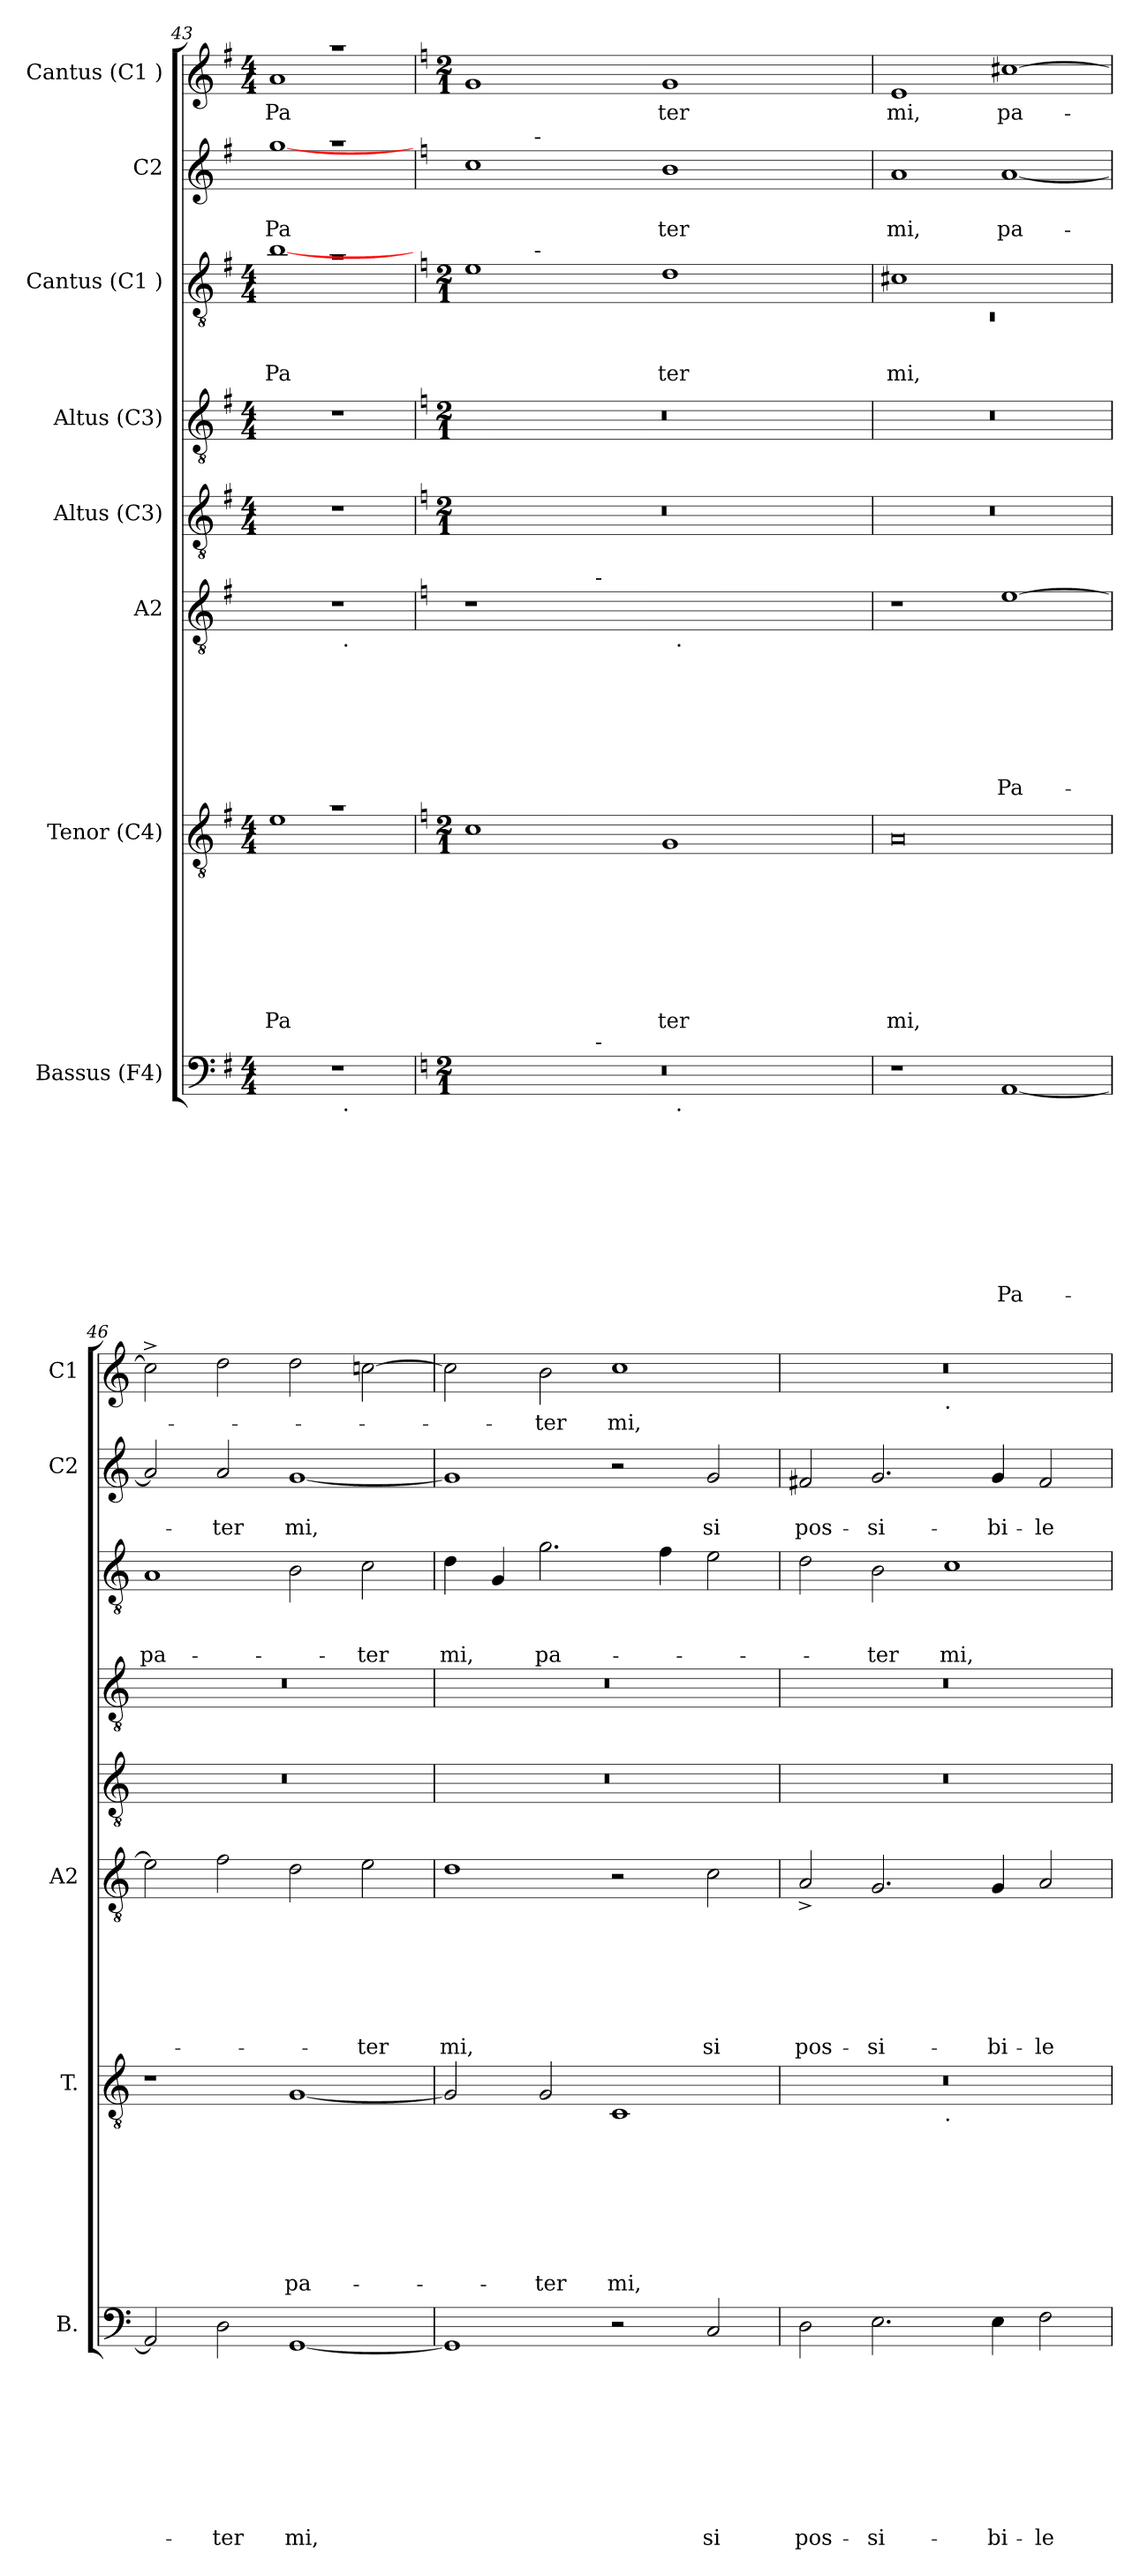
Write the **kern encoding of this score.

**kern	**text	**text	**text	**text	**text	**text	**text	**text	**text	**kern	**text	**text	**text	**text	**text	**text	**text	**text	**kern	**text	**text	**text	**text	**text	**text	**text	**kern	**kern	**kern	**text	**text	**text	**kern	**text	**text	**kern	**text
*part8	*part8	*part8	*part8	*part8	*part8	*part8	*part8	*part8	*part8	*part7	*part7	*part7	*part7	*part7	*part7	*part7	*part7	*part7	*part6	*part6	*part6	*part6	*part6	*part6	*part6	*part6	*part5	*part4	*part3	*part3	*part3	*part3	*part2	*part2	*part2	*part1	*part1
*staff8	*staff8	*staff8	*staff8	*staff8	*staff8	*staff8	*staff8	*staff8	*staff8	*staff7	*staff7	*staff7	*staff7	*staff7	*staff7	*staff7	*staff7	*staff7	*staff6	*staff6	*staff6	*staff6	*staff6	*staff6	*staff6	*staff6	*staff5	*staff4	*staff3	*staff3	*staff3	*staff3	*staff2	*staff2	*staff2	*staff1	*staff1
*I"Bassus (F4)	*	*	*	*	*	*	*	*	*	*I"Tenor (C4)	*	*	*	*	*	*	*	*	*I"A2	*	*	*	*	*	*	*	*I"Altus (C3)	*I"Altus (C3)	*I"Cantus (C1 )	*	*	*	*I"C2	*	*	*I"Cantus (C1 )	*
*I'B.	*	*	*	*	*	*	*	*	*	*I'T.	*	*	*	*	*	*	*	*	*I'A2	*	*	*	*	*	*	*	*	*	*	*	*	*	*I'C2	*	*	*I'C1	*
*clefF4	*	*	*	*	*	*	*	*	*	*clefGv2	*	*	*	*	*	*	*	*	*clefGv2	*	*	*	*	*	*	*	*clefGv2	*clefGv2	*clefGv2	*	*	*	*clefG2	*	*	*clefG2	*
*k[f#]	*	*	*	*	*	*	*	*	*	*k[f#]	*	*	*	*	*	*	*	*	*k[f#]	*	*	*	*	*	*	*	*k[f#]	*k[f#]	*k[f#]	*	*	*	*k[f#]	*	*	*k[f#]	*
*G:	*	*	*	*	*	*	*	*	*	*G:	*	*	*	*	*	*	*	*	*G:	*	*	*	*	*	*	*	*G:	*G:	*G:	*	*	*	*G:	*	*	*G:	*
*M4/4	*	*	*	*	*	*	*	*	*	*M4/4	*	*	*	*	*	*	*	*	*	*	*	*	*	*	*	*	*M4/4	*M4/4	*M4/4	*	*	*	*	*	*	*M4/4	*
=43	=43	=43	=43	=43	=43	=43	=43	=43	=43	=43	=43	=43	=43	=43	=43	=43	=43	=43	=43	=43	=43	=43	=43	=43	=43	=43	=43	=43	=43	=43	=43	=43	=43	=43	=43	=43	=43
*	*	*	*	*	*	*	*	*	*	*^	*	*	*	*	*	*	*	*	*	*	*	*	*	*	*	*	*	*	*	*	*	*	*	*	*	*	*
!	!	!	!	!	!	!	!	!	!	!	!	!	!	!	!	!	!	!	!LO:LY:b	!	!	!	!	!	!	!	!	!	!	!	!	!	!LO:LY:b	!	!	!LO:LY:b	!	!LO:LY:b
*^	*	*	*	*	*	*	*	*	*	*	*	*	*	*	*	*	*	*	*	*^	*	*	*	*	*	*	*	*	*	*^	*	*	*	*^	*	*	*^	*
1r	2ryy	.	.	.	.	.	.	.	.	.	1ra	1e	.	.	.	.	.	.	.	Pa-	1r	2ryy	.	.	.	.	.	.	.	1r	1r	1ra	[<1b	.	.	Pa-	1raa	[<1gg	.	Pa-	1raa	1a	Pa-
!	!	!	!	!	!	!	!	!	!	!	!	!	!	!	!	!	!	!	!	!	!	!LO:TX:b:t=.	!	!	!	!	!	!	!	!	!	!	!	!	!	!	!	!	!	!	!	!	!
!	!LO:TX:b:t=.	!	!	!	!	!	!	!	!	!	!	!	!	!	!	!	!	!	!	!	!	!	!	!	!	!	!	!	!	!	!	!	!	!	!	!	!	!	!	!	!	!	!
.	2ryy	.	.	.	.	.	.	.	.	.	.	.	.	.	.	.	.	.	.	.	.	2ryy	.	.	.	.	.	.	.	.	.	.	.	.	.	.	.	.	.	.	.	.	.
*v	*v	*	*	*	*	*	*	*	*	*	*	*	*	*	*	*	*	*	*	*	*	*	*	*	*	*	*	*	*	*	*	*	*	*	*	*	*	*	*	*	*v	*v	*
*	*	*	*	*	*	*	*	*	*	*v	*v	*	*	*	*	*	*	*	*	*	*	*	*	*	*	*	*	*	*	*	*	*	*	*	*	*	*	*	*	*	*
!!LO:LB:g=z
=44	=44	=44	=44	=44	=44	=44	=44	=44	=44	=44	=44	=44	=44	=44	=44	=44	=44	=44	=44	=44	=44	=44	=44	=44	=44	=44	=44	=44	=44	=44	=44	=44	=44	=44	=44	=44	=44	=44	=44	=44
*k[]	*	*	*	*	*	*	*	*	*	*k[]	*	*	*	*	*	*	*	*	*k[]	*	*	*	*	*	*	*	*	*k[]	*k[]	*k[]	*	*	*	*	*k[]	*	*	*	*k[]	*
*C:	*	*	*	*	*	*	*	*	*	*C:	*	*	*	*	*	*	*	*	*C:	*	*	*	*	*	*	*	*	*C:	*C:	*C:	*	*	*	*	*C:	*	*	*	*C:	*
*M2/1	*	*	*	*	*	*	*	*	*	*M2/1	*	*	*	*	*	*	*	*	*	*	*	*	*	*	*	*	*	*M2/1	*M2/1	*M2/1	*	*	*	*	*	*	*	*	*M2/1	*
*^	*	*	*	*	*	*	*	*	*	*	*	*	*	*	*	*	*	*	*	*	*	*	*	*	*	*	*	*	*	*	*	*	*	*	*	*	*	*	*	*
*	*^	*	*	*	*	*	*	*	*	*	*	*	*	*	*	*	*	*	*	*	*	*	*	*	*	*	*	*	*	*	*	*	*	*	*	*	*	*	*	*	*
0r	2ryy	1ryy	.	.	.	.	.	.	.	.	.	1c	.	.	.	.	.	.	.	.	1r	2ryy	.	.	.	.	.	.	.	0r	0r	1e	4ryy	.	.	.	1cc	4ryy	.	.	1g	.
.	.	.	.	.	.	.	.	.	.	.	.	.	.	.	.	.	.	.	.	.	.	.	.	.	.	.	.	.	.	.	.	.	16ryy	.	.	.	.	16ryy	.	.	.	.
!	!	!	!	!	!	!	!	!	!	!	!	!	!	!	!	!	!	!	!	!	!	!	!	!	!	!	!	!	!	!	!	!	!	!	!	!	!	!LO:TX:a:t=-	!	!	!	!
!	!	!	!	!	!	!	!	!	!	!	!	!	!	!	!	!	!	!	!	!	!	!	!	!	!	!	!	!	!	!	!	!	!LO:TX:a:t=-	!	!	!	!	!	!	!	!	!
.	.	.	.	.	.	.	.	.	.	.	.	.	.	.	.	.	.	.	.	.	.	.	.	.	.	.	.	.	.	.	.	.	1ryy	.	.	.	.	1ryy	.	.	.	.
.	16ryy	.	.	.	.	.	.	.	.	.	.	.	.	.	.	.	.	.	.	.	.	16ryy	.	.	.	.	.	.	.	.	.	.	.	.	.	.	.	.	.	.	.	.
!	!	!	!	!	!	!	!	!	!	!	!	!	!	!	!	!	!	!	!	!	!	!LO:TX:a:t=-	!	!	!	!	!	!	!	!	!	!	!	!	!	!	!	!	!	!	!	!
!	!LO:TX:a:t=-	!	!	!	!	!	!	!	!	!	!	!	!	!	!	!	!	!	!	!	!	!	!	!	!	!	!	!	!	!	!	!	!	!	!	!	!	!	!	!	!	!
.	1ryy	.	.	.	.	.	.	.	.	.	.	.	.	.	.	.	.	.	.	.	.	1ryy	.	.	.	.	.	.	.	.	.	.	.	.	.	.	.	.	.	.	.	.
!	!	!	!	!	!	!	!	!	!	!	!	!	!	!	!	!	!	!	!	!LO:LY:b	!	!	!	!	!	!	!	!	!	!	!	!	!	!	!	!LO:LY:b	!	!	!	!LO:LY:b	!	!LO:LY:b
.	.	32ryy	.	.	.	.	.	.	.	.	.	1G	.	.	.	.	.	.	.	-ter	32ryy	.	.	.	.	.	.	.	.	.	.	1d	.	.	.	-ter	1b	.	.	-ter	1g	-ter
!	!	!	!	!	!	!	!	!	!	!	!	!	!	!	!	!	!	!	!	!	!LO:TX:b:t=.	!	!	!	!	!	!	!	!	!	!	!	!	!	!	!	!	!	!	!	!	!
!	!	!LO:TX:b:t=.	!	!	!	!	!	!	!	!	!	!	!	!	!	!	!	!	!	!	!	!	!	!	!	!	!	!	!	!	!	!	!	!	!	!	!	!	!	!	!	!
.	.	2ryy	.	.	.	.	.	.	.	.	.	.	.	.	.	.	.	.	.	.	32%31ryy	.	.	.	.	.	.	.	.	.	.	.	.	.	.	.	.	.	.	.	.	.
.	.	.	.	.	.	.	.	.	.	.	.	.	.	.	.	.	.	.	.	.	.	.	.	.	.	.	.	.	.	.	.	.	2ryy	.	.	.	.	2ryy	.	.	.	.
.	.	4...ryy	.	.	.	.	.	.	.	.	.	.	.	.	.	.	.	.	.	.	.	.	.	.	.	.	.	.	.	.	.	.	.	.	.	.	.	.	.	.	.	.
.	4..ryy	.	.	.	.	.	.	.	.	.	.	.	.	.	.	.	.	.	.	.	.	4..ryy	.	.	.	.	.	.	.	.	.	.	.	.	.	.	.	.	.	.	.	.
.	.	.	.	.	.	.	.	.	.	.	.	.	.	.	.	.	.	.	.	.	.	.	.	.	.	.	.	.	.	.	.	.	8.ryy	.	.	.	.	8.ryy	.	.	.	.
=45	=45	=45	=45	=45	=45	=45	=45	=45	=45	=45	=45	=45	=45	=45	=45	=45	=45	=45	=45	=45	=45	=45	=45	=45	=45	=45	=45	=45	=45	=45	=45	=45	=45	=45	=45	=45	=45	=45	=45	=45	=45	=45
!	!	!	!	!	!	!	!	!	!	!	!	!	!	!	!	!	!	!	!	!LO:LY:b	!	!	!	!	!	!	!	!	!	!	!	!	!LO:N:vis=1	!	!	!LO:LY:b	!	!	!	!LO:LY:b	!	!LO:LY:b
*v	*v	*v	*	*	*	*	*	*	*	*	*	*	*	*	*	*	*	*	*	*	*v	*v	*	*	*	*	*	*	*	*	*	*	*	*	*	*	*v	*v	*	*	*	*
1r	.	.	.	.	.	.	.	.	.	0A	.	.	.	.	.	.	.	mi,	1r	.	.	.	.	.	.	.	0r	0r	1c#X	0rC	.	.	mi,	1a	.	mi,	1e	mi,
!	!	!	!	!	!	!	!	!	!LO:LY:b	!	!	!	!	!	!	!	!	!	!	!	!	!	!	!	!	!LO:LY:b	!	!	!	!	!	!	!	!	!	!LO:LY:b	!	!LO:LY:b
[<1AA	.	.	.	.	.	.	.	.	Pa-	.	.	.	.	.	.	.	.	.	[>1e	.	.	.	.	.	.	Pa-	.	.	1ryy	.	.	.	.	[<1a	.	pa-	[>1cc#X	pa-
*	*	*	*	*	*	*	*	*	*	*	*	*	*	*	*	*	*	*	*	*	*	*	*	*	*	*	*	*	*v	*v	*	*	*	*	*	*	*	*
=46	=46	=46	=46	=46	=46	=46	=46	=46	=46	=46	=46	=46	=46	=46	=46	=46	=46	=46	=46	=46	=46	=46	=46	=46	=46	=46	=46	=46	=46	=46	=46	=46	=46	=46	=46	=46	=46
!	!	!	!	!	!	!	!	!	!	!	!	!	!	!	!	!	!	!	!	!	!	!	!	!	!	!	!	!	!	!	!	!LO:LY:b	!	!	!	!	!
2AA/]	.	.	.	.	.	.	.	.	.	1r	.	.	.	.	.	.	.	.	2e\]	.	.	.	.	.	.	.	0r	0r	1A	.	.	pa-	2a/]	.	.	2cc#^>\]	.
!	!	!	!	!	!	!	!	!	!LO:LY:b	!	!	!	!	!	!	!	!	!	!	!	!	!	!	!	!	!	!	!	!	!	!	!	!	!	!LO:LY:b	!	!
2D\	.	.	.	.	.	.	.	.	-ter	.	.	.	.	.	.	.	.	.	2f\	.	.	.	.	.	.	.	.	.	.	.	.	.	2a/	.	-ter	2dd\	.
!	!	!	!	!	!	!	!	!	!LO:LY:b	!	!	!	!	!	!	!	!	!LO:LY:b	!	!	!	!	!	!	!	!	!	!	!	!	!	!	!	!	!LO:LY:b	!	!
[<1GG	.	.	.	.	.	.	.	.	mi,	[<1G	.	.	.	.	.	.	.	pa-	2d\	.	.	.	.	.	.	.	.	.	2B\	.	.	.	[<1g	.	mi,	2dd\	.
!	!	!	!	!	!	!	!	!	!	!	!	!	!	!	!	!	!	!	!	!	!	!	!	!	!	!LO:LY:b	!	!	!	!	!	!LO:LY:b	!	!	!	!	!
.	.	.	.	.	.	.	.	.	.	.	.	.	.	.	.	.	.	.	2e\	.	.	.	.	.	.	-ter	.	.	2c\	.	.	-ter	.	.	.	[>2cc\	.
=47	=47	=47	=47	=47	=47	=47	=47	=47	=47	=47	=47	=47	=47	=47	=47	=47	=47	=47	=47	=47	=47	=47	=47	=47	=47	=47	=47	=47	=47	=47	=47	=47	=47	=47	=47	=47	=47
!	!	!	!	!	!	!	!	!	!	!	!	!	!	!	!	!	!	!	!	!	!	!	!	!	!	!LO:LY:b	!	!	!	!	!	!LO:LY:b	!	!	!	!	!
1GG]	.	.	.	.	.	.	.	.	.	2G/]	.	.	.	.	.	.	.	.	1d	.	.	.	.	.	.	mi,	0r	0r	4d\	.	.	mi,	1g]	.	.	2cc\]	.
.	.	.	.	.	.	.	.	.	.	.	.	.	.	.	.	.	.	.	.	.	.	.	.	.	.	.	.	.	4G/	.	.	.	.	.	.	.	.
!	!	!	!	!	!	!	!	!	!	!	!	!	!	!	!	!	!	!LO:LY:b	!	!	!	!	!	!	!	!	!	!	!	!	!	!LO:LY:b	!	!	!	!	!LO:LY:b
.	.	.	.	.	.	.	.	.	.	2G/	.	.	.	.	.	.	.	-ter	.	.	.	.	.	.	.	.	.	.	2.g\	.	.	pa-	.	.	.	2b\	-ter
!	!	!	!	!	!	!	!	!	!	!	!	!	!	!	!	!	!	!LO:LY:b	!	!	!	!	!	!	!	!	!	!	!	!	!	!	!	!	!	!	!LO:LY:b
2r	.	.	.	.	.	.	.	.	.	1C	.	.	.	.	.	.	.	mi,	2r	.	.	.	.	.	.	.	.	.	.	.	.	.	2r	.	.	1cc	mi,
.	.	.	.	.	.	.	.	.	.	.	.	.	.	.	.	.	.	.	.	.	.	.	.	.	.	.	.	.	4f\	.	.	.	.	.	.	.	.
!	!	!	!	!	!	!	!	!	!LO:LY:b	!	!	!	!	!	!	!	!	!	!	!	!	!	!	!	!	!LO:LY:b	!	!	!	!	!	!	!	!	!LO:LY:b	!	!
2C/	.	.	.	.	.	.	.	.	si	.	.	.	.	.	.	.	.	.	2c\	.	.	.	.	.	.	si	.	.	2e\	.	.	.	2g/	.	si	.	.
=48	=48	=48	=48	=48	=48	=48	=48	=48	=48	=48	=48	=48	=48	=48	=48	=48	=48	=48	=48	=48	=48	=48	=48	=48	=48	=48	=48	=48	=48	=48	=48	=48	=48	=48	=48	=48	=48
!	!	!	!	!	!	!	!	!	!LO:LY:b	!	!	!	!	!	!	!	!	!	!	!	!	!	!	!	!	!LO:LY:b	!	!	!	!	!	!	!	!	!LO:LY:b	!	!
*	*	*	*	*	*	*	*	*	*	*^	*	*	*	*	*	*	*	*	*	*	*	*	*	*	*	*	*	*	*	*	*	*	*	*	*	*^	*
2D\	.	.	.	.	.	.	.	.	pos-	0r	1ryy	.	.	.	.	.	.	.	.	2A^</	.	.	.	.	.	.	pos-	0r	0r	2d\	.	.	.	2f#X/	.	pos-	0r	1ryy	.
!	!	!	!	!	!	!	!	!	!LO:LY:b	!	!	!	!	!	!	!	!	!	!	!	!	!	!	!	!	!	!LO:LY:b	!	!	!	!	!	!LO:LY:b	!	!	!LO:LY:b	!	!	!
2.E\	.	.	.	.	.	.	.	.	-si-	.	.	.	.	.	.	.	.	.	.	2.G/	.	.	.	.	.	.	-si-	.	.	2B\	.	.	-ter	2.g/	.	-si-	.	.	.
!	!	!	!	!	!	!	!	!	!	!	!	!	!	!	!	!	!	!	!	!	!	!	!	!	!	!	!	!	!	!	!	!	!	!	!	!	!	!LO:TX:b:t=.	!
!	!	!	!	!	!	!	!	!	!	!	!LO:TX:b:t=.	!	!	!	!	!	!	!	!	!	!	!	!	!	!	!	!	!	!	!	!	!	!	!	!	!	!	!	!
!	!	!	!	!	!	!	!	!	!	!	!	!	!	!	!	!	!	!	!	!	!	!	!	!	!	!	!	!	!	!	!	!	!LO:LY:b	!	!	!	!	!	!
.	.	.	.	.	.	.	.	.	.	.	1ryy	.	.	.	.	.	.	.	.	.	.	.	.	.	.	.	.	.	.	1c	.	.	mi,	.	.	.	.	1ryy	.
!	!	!	!	!	!	!	!	!	!LO:LY:b	!	!	!	!	!	!	!	!	!	!	!	!	!	!	!	!	!	!LO:LY:b	!	!	!	!	!	!	!	!	!LO:LY:b	!	!	!
4E\	.	.	.	.	.	.	.	.	-bi-	.	.	.	.	.	.	.	.	.	.	4G/	.	.	.	.	.	.	-bi-	.	.	.	.	.	.	4g/	.	-bi-	.	.	.
!	!	!	!	!	!	!	!	!	!LO:LY:b	!	!	!	!	!	!	!	!	!	!	!	!	!	!	!	!	!	!LO:LY:b	!	!	!	!	!	!	!	!	!LO:LY:b	!	!	!
2F\	.	.	.	.	.	.	.	.	-le	.	.	.	.	.	.	.	.	.	.	2A/	.	.	.	.	.	.	-le	.	.	.	.	.	.	2f#/	.	-le	.	.	.
*	*	*	*	*	*	*	*	*	*	*v	*v	*	*	*	*	*	*	*	*	*	*	*	*	*	*	*	*	*	*	*	*	*	*	*	*	*	*v	*v	*
=	=	=	=	=	=	=	=	=	=	=	=	=	=	=	=	=	=	=	=	=	=	=	=	=	=	=	=	=	=	=	=	=	=	=	=	=	=
*-	*-	*-	*-	*-	*-	*-	*-	*-	*-	*-	*-	*-	*-	*-	*-	*-	*-	*-	*-	*-	*-	*-	*-	*-	*-	*-	*-	*-	*-	*-	*-	*-	*-	*-	*-	*-	*-
